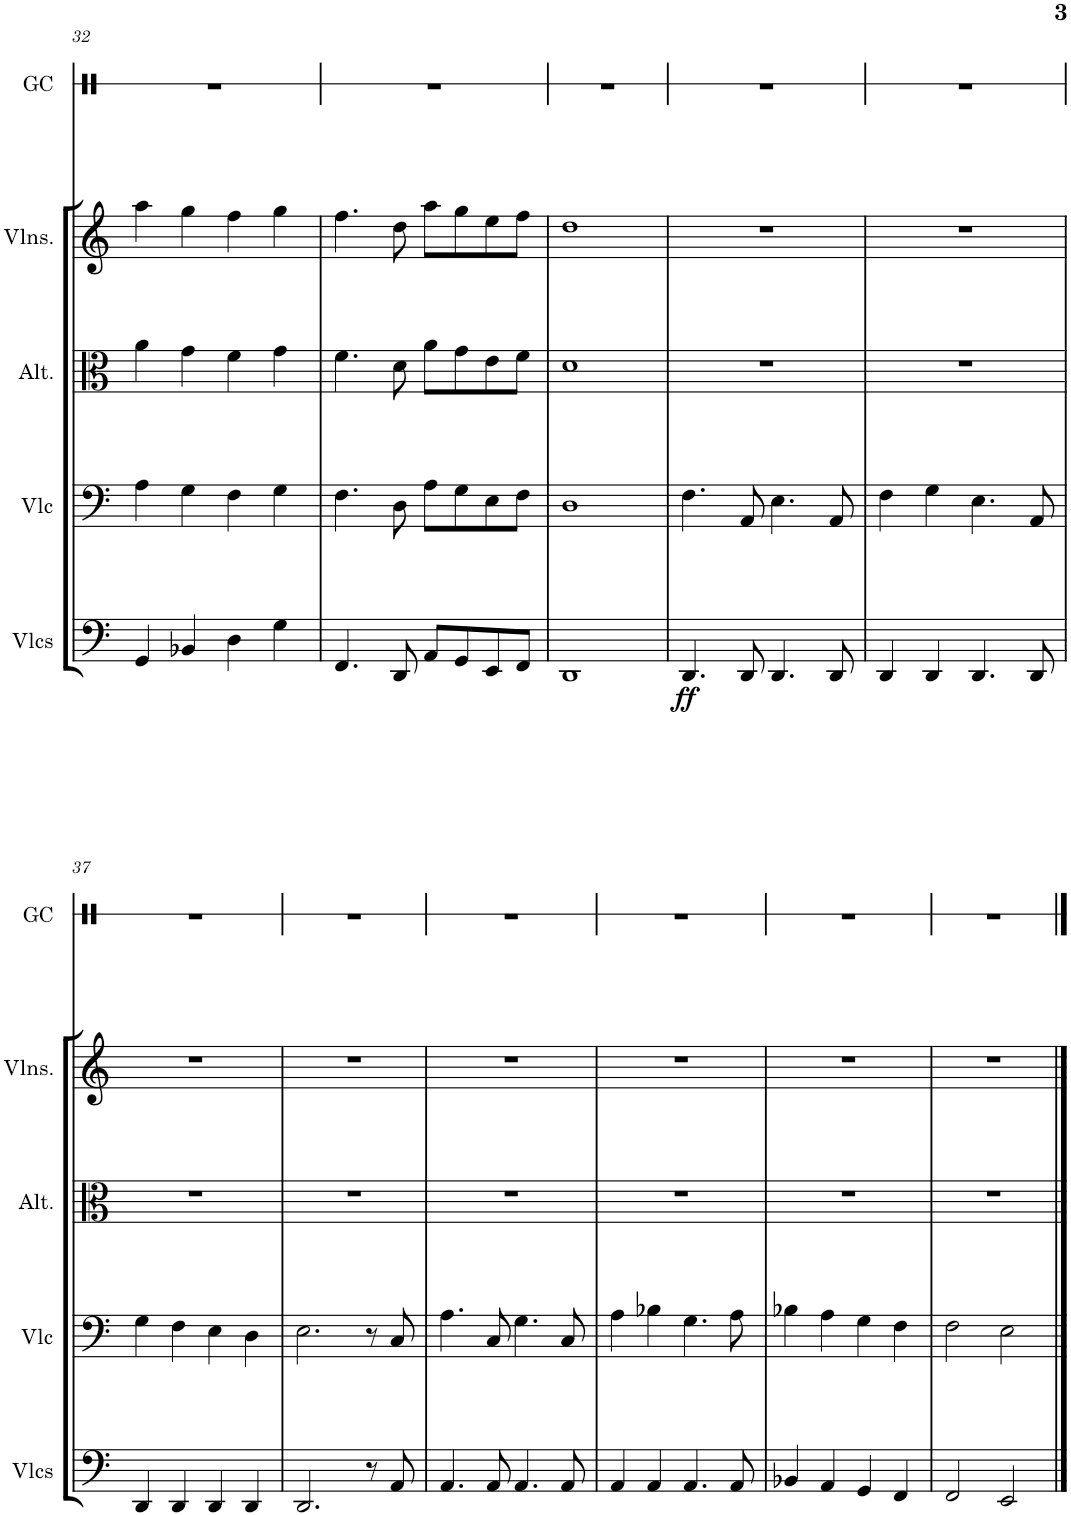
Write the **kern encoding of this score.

**kern	**dynam	**kern	**kern	**kern	**kern
*part5	*part5	*part4	*part3	*part2	*part1
*staff5	*staff5	*staff4	*staff3	*staff2	*staff1
*I"Violoncelles	*	*I"Violoncelle	*I"Alto	*I"Violons	*I"Grosse caisse
*I'Vlcs	*	*I'Vlc	*I'Alt.	*I'Vlns.	*I'GC
!!LO:PB:g=z
*clefF4	*	*clefF4	*clefC3	*clefG2	*clefX
*k[]	*	*k[]	*k[]	*k[]	*k[]
*M4/4	*	*M4/4	*M4/4	*M4/4	*M4/4
=32	=32	=32	=32	=32	=32
4GG/	.	4A\	4a\	4aa\	1r
4BB-X/	.	4G\	4g\	4gg\	.
4D\	.	4F\	4f\	4ff\	.
4G\	.	4G\	4g\	4gg\	.
=33	=33	=33	=33	=33	=33
4.FF/	.	4.F\	4.f\	4.ff\	1r
8DD/	.	8D\	8d\	8dd\	.
8AA/L	.	8A\L	8a\L	8aa\L	.
8GG/	.	8G\	8g\	8gg\	.
8EE/	.	8E\	8e\	8ee\	.
8FF/J	.	8F\J	8f\J	8ff\J	.
=34	=34	=34	=34	=34	=34
1DD	.	1D	1d	1dd	1r
=35	=35	=35	=35	=35	=35
!	!LO:DY:b	!	!	!	!
4.DD/	ff	4.F\	1r	1r	1r
8DD/	.	8AA/	.	.	.
4.DD/	.	4.E\	.	.	.
8DD/	.	8AA/	.	.	.
=36	=36	=36	=36	=36	=36
4DD/	.	4F\	1r	1r	1r
4DD/	.	4G\	.	.	.
4.DD/	.	4.E\	.	.	.
8DD/	.	8AA/	.	.	.
!!LO:LB:g=z
=37	=37	=37	=37	=37	=37
4DD/	.	4G\	1r	1r	1r
4DD/	.	4F\	.	.	.
4DD/	.	4E\	.	.	.
4DD/	.	4D\	.	.	.
=38	=38	=38	=38	=38	=38
2.DD/	.	2.E\	1r	1r	1r
8r	.	8r	.	.	.
8AA/	.	8C/	.	.	.
=39	=39	=39	=39	=39	=39
4.AA/	.	4.A\	1r	1r	1r
8AA/	.	8C/	.	.	.
4.AA/	.	4.G\	.	.	.
8AA/	.	8C/	.	.	.
=40	=40	=40	=40	=40	=40
4AA/	.	4A\	1r	1r	1r
4AA/	.	4B-X\	.	.	.
4.AA/	.	4.G\	.	.	.
8AA/	.	8A\	.	.	.
=41	=41	=41	=41	=41	=41
4BB-X/	.	4B-X\	1r	1r	1r
4AA/	.	4A\	.	.	.
4GG/	.	4G\	.	.	.
4FF/	.	4F\	.	.	.
=42	=42	=42	=42	=42	=42
2FF/	.	2F\	1r	1r	1r
2EE/	.	2E\	.	.	.
==	==	==	==	==	==
*-	*-	*-	*-	*-	*-
